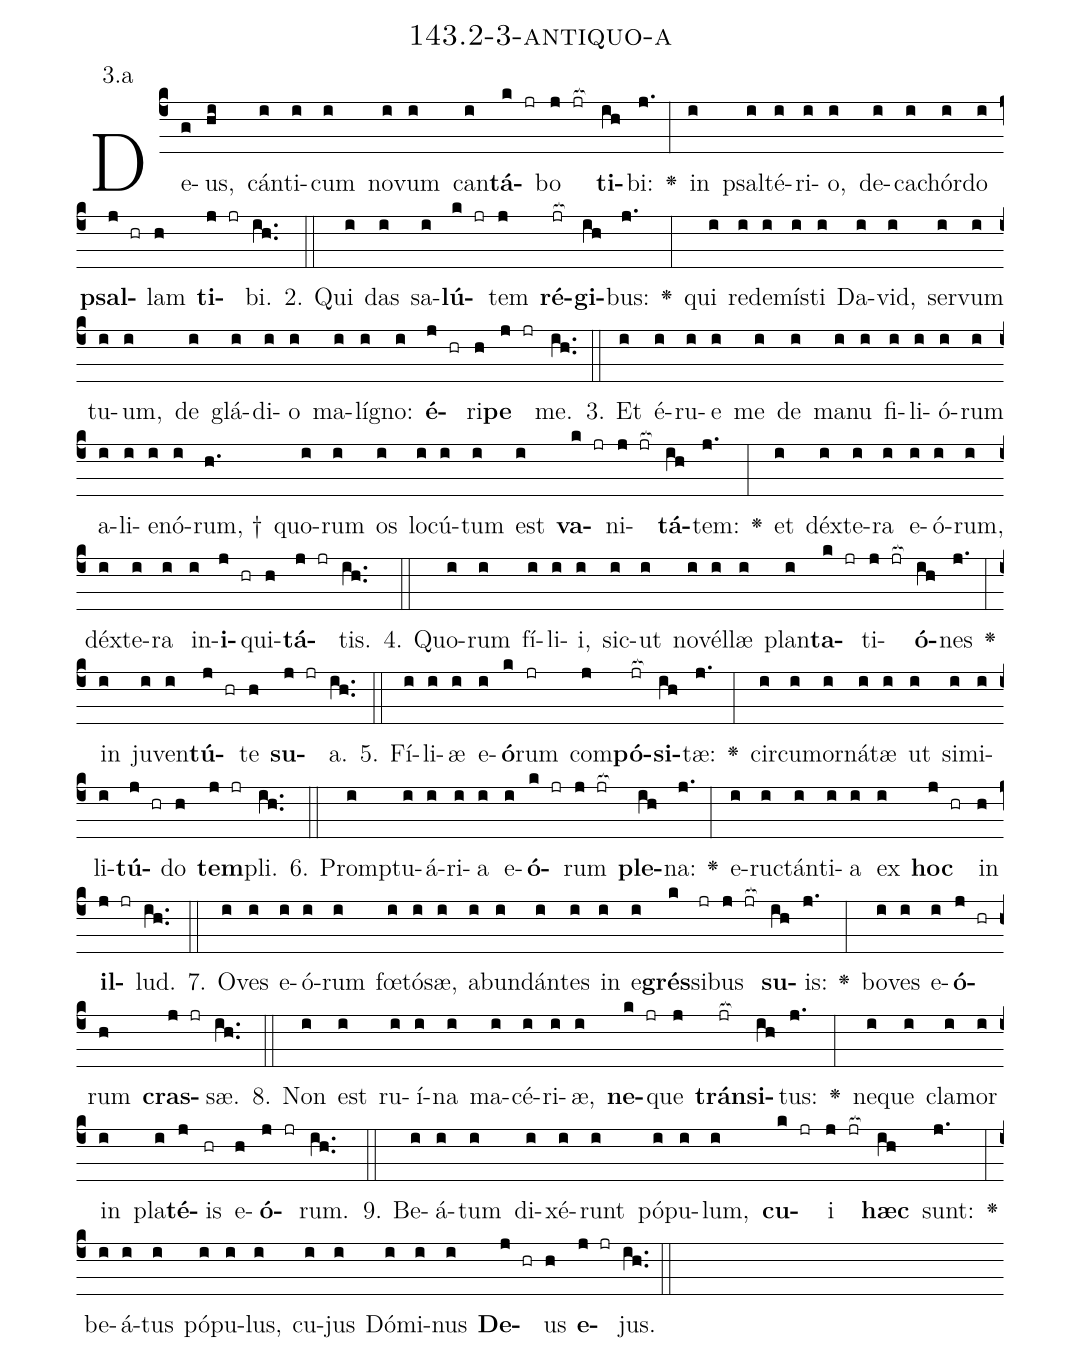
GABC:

name: 143.2-3-antiquo-a;
annotation: 3.a;
%%
(c4)De(g)us,(hi) cán(i)ti(i)cum(i) no(i)vum(i) can(i)<b>tá</b>(k jr)bo(j jr[ocb:1{]) <b>ti</b>(ih[ocb:0}])bi:(j.) <v>\greheightstar</v>(:) in(i) psal(i)té(i)ri(i)o,(i) de(i)ca(i)chór(i)do(i) <b>psal</b>(j hr)lam(h) <b>ti</b>(j jr)bi.(ih..) (::)
2. Qui(i) das(i) sa(i)<b>lú</b>(k jr)tem(j) <b>ré</b>(jr[ocb:1{])<b>gi</b>(ih[ocb:0}])bus:(j.) <v>\greheightstar</v>(:) qui(i) red(i)e(i)mís(i)ti(i) Da(i)vid,(i) ser(i)vum(i) tu(i)um,(i) de(i) glá(i)di(i)o(i) ma(i)lí(i)gno:(i) <b>é</b>(j hr)ri(h)<b>pe</b>(j jr) me.(ih..) (::)
3. Et(i) é(i)ru(i)e(i) me(i) de(i) ma(i)nu(i) fi(i)li(i)ó(i)rum(i) a(i)li(i)e(i)nó(i)rum, †(h.) quo(i)rum(i) os(i) lo(i)cú(i)tum(i) est(i) <b>va</b>(k jr)ni(j jr[ocb:1{])<b>tá</b>(ih[ocb:0}])tem:(j.) <v>\greheightstar</v>(:) et(i) déx(i)te(i)ra(i) e(i)ó(i)rum,(i) déx(i)te(i)ra(i) in(i)<b>i</b>(j hr)qui(h)<b>tá</b>(j jr)tis.(ih..) (::)
4. Quo(i)rum(i) fí(i)li(i)i,(i) sic(i)ut(i) no(i)vél(i)læ(i) plan(i)<b>ta</b>(k jr)ti(j jr[ocb:1{])<b>ó</b>(ih[ocb:0}])nes(j.) <v>\greheightstar</v>(:) in(i) ju(i)ven(i)<b>tú</b>(j hr)te(h) <b>su</b>(j jr)a.(ih..) (::)
5. Fí(i)li(i)æ(i) e(i)<b>ó</b>(k)rum(jr) com(j)<b>pó</b>(jr[ocb:1{])<b>si</b>(ih[ocb:0}])tæ:(j.) <v>\greheightstar</v>(:) cir(i)cum(i)or(i)ná(i)tæ(i) ut(i) si(i)mi(i)li(i)<b>tú</b>(j hr)do(h) <b>tem</b>(j jr)pli.(ih..) (::)
6. Promp(i)tu(i)á(i)ri(i)a(i) e(i)<b>ó</b>(k jr)rum(j jr[ocb:1{]) <b>ple</b>(ih[ocb:0}])na:(j.) <v>\greheightstar</v>(:) e(i)ruc(i)tán(i)ti(i)a(i) ex(i) <b>hoc</b>(j hr) in(h) <b>il</b>(j jr)lud.(ih..) (::)
7. O(i)ves(i) e(i)ó(i)rum(i) fœ(i)tó(i)sæ,(i) ab(i)un(i)dán(i)tes(i) in(i) e(i)<b>grés</b>(k)si(jr)bus(j jr[ocb:1{]) <b>su</b>(ih[ocb:0}])is:(j.) <v>\greheightstar</v>(:) bo(i)ves(i) e(i)<b>ó</b>(j hr)rum(h) <b>cras</b>(j jr)sæ.(ih..) (::)
8. Non(i) est(i) ru(i)í(i)na(i) ma(i)cé(i)ri(i)æ,(i) <b>ne</b>(k jr)que(j) <b>tráns</b>(jr[ocb:1{])<b>i</b>(ih[ocb:0}])tus:(j.) <v>\greheightstar</v>(:) ne(i)que(i) cla(i)mor(i) in(i) pla(i)<b>té</b>(j)is(hr) e(h)<b>ó</b>(j jr)rum.(ih..) (::)
9. Be(i)á(i)tum(i) di(i)xé(i)runt(i) pó(i)pu(i)lum,(i) <b>cu</b>(k jr)i(j jr[ocb:1{]) <b>hæc</b>(ih[ocb:0}]) sunt:(j.) <v>\greheightstar</v>(:) be(i)á(i)tus(i) pó(i)pu(i)lus,(i) cu(i)jus(i) Dó(i)mi(i)nus(i) <b>De</b>(j hr)us(h) <b>e</b>(j jr)jus.(ih..) (::)
